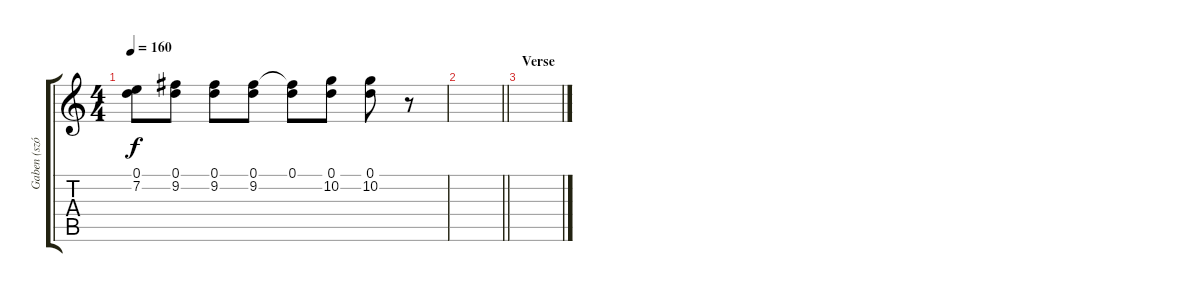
\track ("Gaben (szólóg.)" "Gaben (szó") {instrument overdrivenguitar}
\staff {score tabs}
\tuning (D4 A3 F3 C3 G2 C2) {hide}
\ts (4 4)
\tempo 160
\clef g2
\ks c
(0.1 7.2{t}).8{dy f} (0.1 9.2).8 (0.1 9.2).8 (0.1 9.2).8 (0.1 9.2{t}).8 (0.1 10.2).8 (0.1 10.2).8 r.8 |
\barLineRight lightlight
|
\section ("" "Verse")
